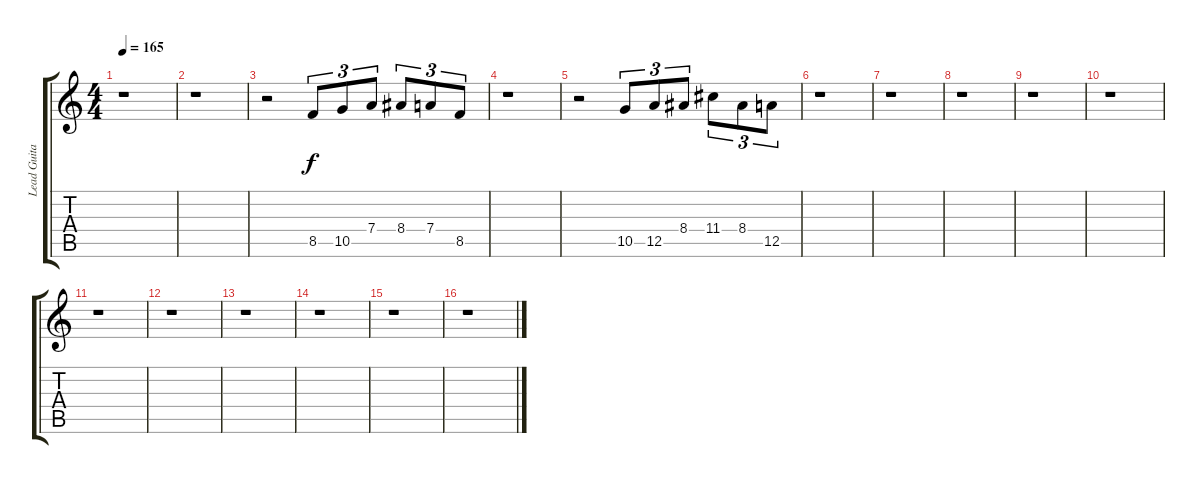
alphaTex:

\track ("Lead Guitar" "Lead Guita") {instrument overdrivenguitar}
\staff {score tabs}
\tuning (E4 B3 G3 D3 A2 E2) {hide}
\ts (4 4)
\tempo 165
\clef g2
\ks c
r.1{dy f} |
r.1 |
r.2 8.5.8{tu (3 2)} 10.5.8{tu (3 2)} 7.4.8{tu (3 2)} 8.4.8{tu (3 2)} 7.4.8{tu (3 2)} 8.5.8{tu (3 2)} |
r.1 |
r.2 10.5.8{tu (3 2)} 12.5.8{tu (3 2)} 8.4.8{tu (3 2)} 11.4.8{tu (3 2)} 8.4.8{tu (3 2)} 12.5.8{tu (3 2)} |
r.1 |
r.1 |
r.1 |
r.1 |
r.1 |
r.1 |
r.1 |
r.1 |
r.1 |
r.1 |
r.1
